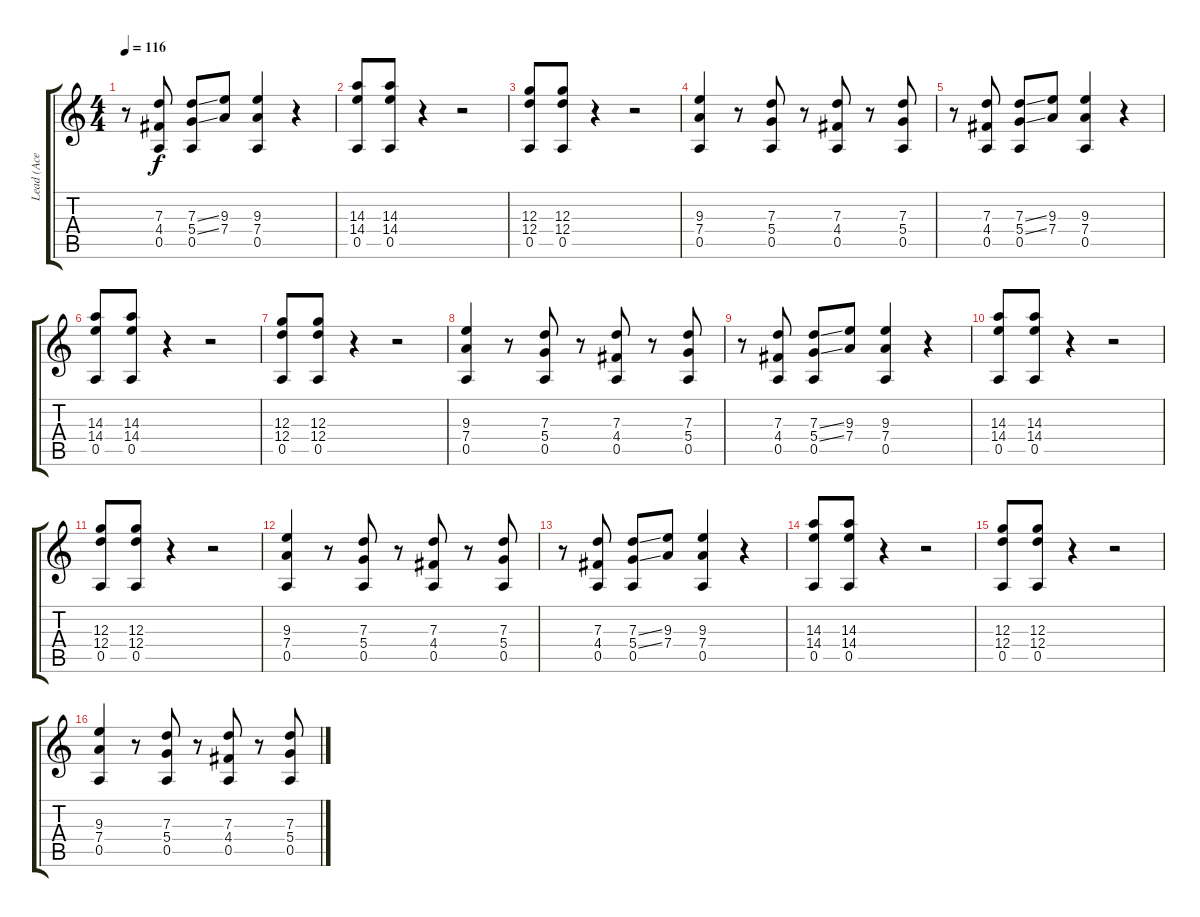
\track ("Lead (Ace Frehley)" "Lead (Ace ") {instrument overdrivenguitar}
\staff {score tabs}
\tuning (E4 B3 G3 D3 A2 E2) {hide}
\ts (4 4)
\tempo 116
\clef g2
\ks c
r.8{dy f} (7.3 4.4 0.5).8 (7.3{ss} 5.4{ss} 0.5).8 (9.3 7.4).8 (9.3 7.4 0.5).4 r.4 |
(14.3 14.4 0.5).8 (14.3 14.4 0.5).8 r.4 r.2 |
(12.3 12.4 0.5).8 (12.3 12.4 0.5).8 r.4 r.2 |
(9.3 7.4 0.5).4 r.8 (7.3 5.4 0.5).8 r.8 (7.3 4.4 0.5).8 r.8 (7.3 5.4 0.5).8 |
r.8 (7.3 4.4 0.5).8 (7.3{ss} 5.4{ss} 0.5).8 (9.3 7.4).8 (9.3 7.4 0.5).4 r.4 |
(14.3 14.4 0.5).8 (14.3 14.4 0.5).8 r.4 r.2 |
(12.3 12.4 0.5).8 (12.3 12.4 0.5).8 r.4 r.2 |
(9.3 7.4 0.5).4 r.8 (7.3 5.4 0.5).8 r.8 (7.3 4.4 0.5).8 r.8 (7.3 5.4 0.5).8 |
r.8 (7.3 4.4 0.5).8 (7.3{ss} 5.4{ss} 0.5).8 (9.3 7.4).8 (9.3 7.4 0.5).4 r.4 |
(14.3 14.4 0.5).8 (14.3 14.4 0.5).8 r.4 r.2 |
(12.3 12.4 0.5).8 (12.3 12.4 0.5).8 r.4 r.2 |
(9.3 7.4 0.5).4 r.8 (7.3 5.4 0.5).8 r.8 (7.3 4.4 0.5).8 r.8 (7.3 5.4 0.5).8 |
r.8 (7.3 4.4 0.5).8 (7.3{ss} 5.4{ss} 0.5).8 (9.3 7.4).8 (9.3 7.4 0.5).4 r.4 |
(14.3 14.4 0.5).8 (14.3 14.4 0.5).8 r.4 r.2 |
(12.3 12.4 0.5).8 (12.3 12.4 0.5).8 r.4 r.2 |
(9.3 7.4 0.5).4 r.8 (7.3 5.4 0.5).8 r.8 (7.3 4.4 0.5).8 r.8 (7.3 5.4 0.5).8
